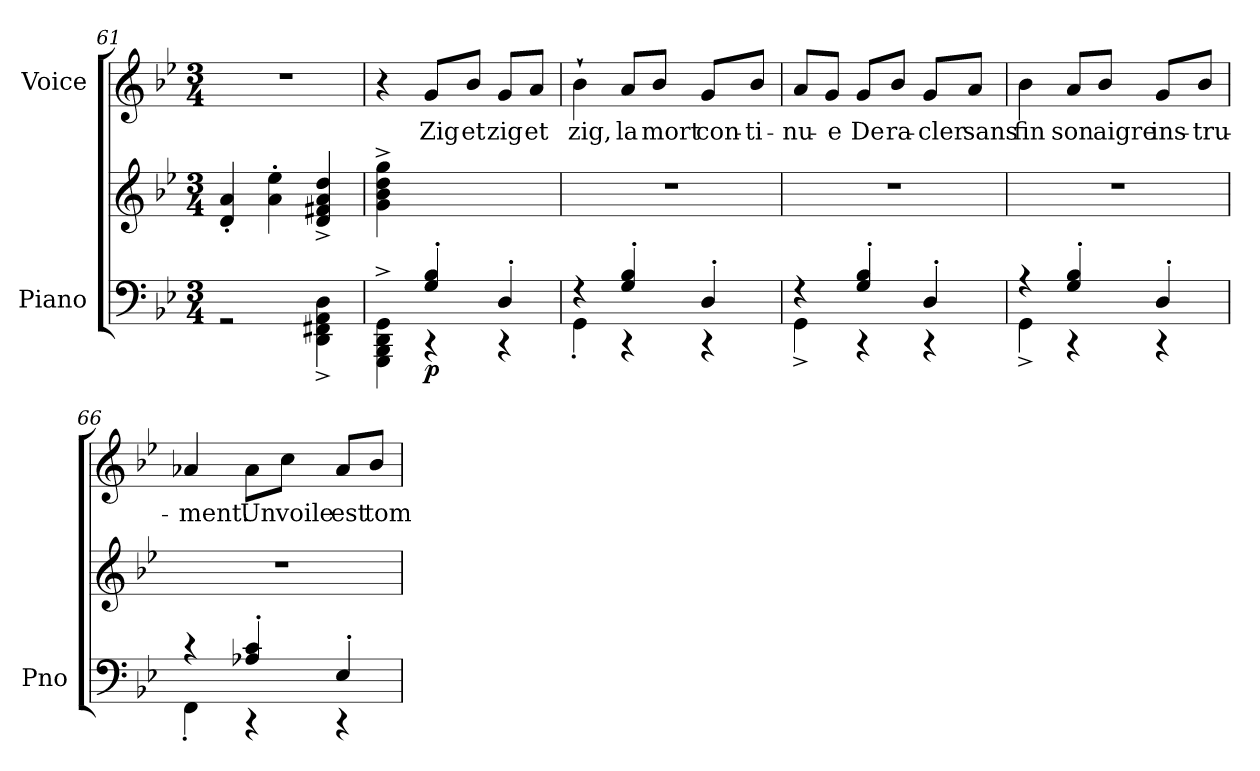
**kern	**kern	**dynam	**kern	**text
*part2	*part2	*part2	*part1	*part1
*staff3	*staff2	*staff2/3	*staff1	*staff1
*I"Piano	*	*	*I"Voice	*
*I'Pno	*	*	*	*
*clefF4	*clefG2	*	*clefG2	*
*k[b-e-]	*k[b-e-]	*	*k[b-e-]	*
*M3/4	*M3/4	*	*M3/4	*
=61	=61	=61	=61	=61
*^	*	*	*	*
2.ryy	2rGG	4d/' 4a/'	.	2.r	.
.	.	4a\' 4ee-\'	.	.	.
.	4DD\^ 4FF#X\^ 4AA\^ 4D\^	4d/^ 4f#X/^ 4a/^ 4dd/^	.	.	.
=62	=62	=62	=62	=62	=62
4rBByy	4GGG\^ 4BBB-\^ 4DD\^ 4GG\^	4g\^ 4b-\^ 4dd\^ 4gg\^	.	4r	.
!	!	!	!LO:DY:b=2	!	!LO:LY:b
4G/' 4B-/'	4rCC	2ryy	p	8g/L	Zig
!	!	!	!	!	!LO:LY:b
.	.	.	.	8b-/J	et
!	!	!	!	!	!LO:LY:b
4D'/	4rCC	.	.	8g/L	zig
!	!	!	!	!	!LO:LY:b
.	.	.	.	8a/J	et
=63	=63	=63	=63	=63	=63
!	!	!	!	!	!LO:LY:b
4r	4GG'\	2.r	.	4b-`\	zig,
!	!	!	!	!	!LO:LY:b
4G/' 4B-/'	4rCC	.	.	8a/L	la
!	!	!	!	!	!LO:LY:b
.	.	.	.	8b-/J	mort
!	!	!	!	!	!LO:LY:b
4D'/	4rCC	.	.	8g/L	con-
!	!	!	!	!	!LO:LY:b
.	.	.	.	8b-/J	-ti-
=64	=64	=64	=64	=64	=64
!	!	!	!	!	!LO:LY:b
4r	4GG^\	2.r	.	8a/L	-nu-
!	!	!	!	!	!LO:LY:b
.	.	.	.	8g/J	-e
!	!	!	!	!	!LO:LY:b
4G/' 4B-/'	4rCC	.	.	8g/L	De
!	!	!	!	!	!LO:LY:b
.	.	.	.	8b-/J	ra-
!	!	!	!	!	!LO:LY:b
4D'/	4rCC	.	.	8g/L	-cler
!	!	!	!	!	!LO:LY:b
.	.	.	.	8a/J	sans
!!LO:LB:g=z
=65	=65	=65	=65	=65	=65
!	!	!	!	!	!LO:LY:b
4r	4GG^\	2.r	.	4b-\	fin
!	!	!	!	!	!LO:LY:b
4G/' 4B-/'	4rCC	.	.	8a/L	son
!	!	!	!	!	!LO:LY:b
.	.	.	.	8b-/J	aigre
!	!	!	!	!	!LO:LY:b
4D'/	4rCC	.	.	8g/L	ins-
!	!	!	!	!	!LO:LY:b
.	.	.	.	8b-/J	-tru-
=66	=66	=66	=66	=66	=66
!	!	!	!	!	!LO:LY:b
4r	4FF'\	2.r	.	4a-X/	-ment.
!	!	!	!	!	!LO:LY:b
4A-X/' 4c/'	4rCC	.	.	8a-\L	Un
!	!	!	!	!	!LO:LY:b
.	.	.	.	8cc\J	voile
!	!	!	!	!	!LO:LY:b
4E-'/	4rCC	.	.	8a-/L	est
!	!	!	!	!	!LO:LY:b
.	.	.	.	8b-/J	tom-
*v	*v	*	*	*	*
=	=	=	=	=
*-	*-	*-	*-	*-
